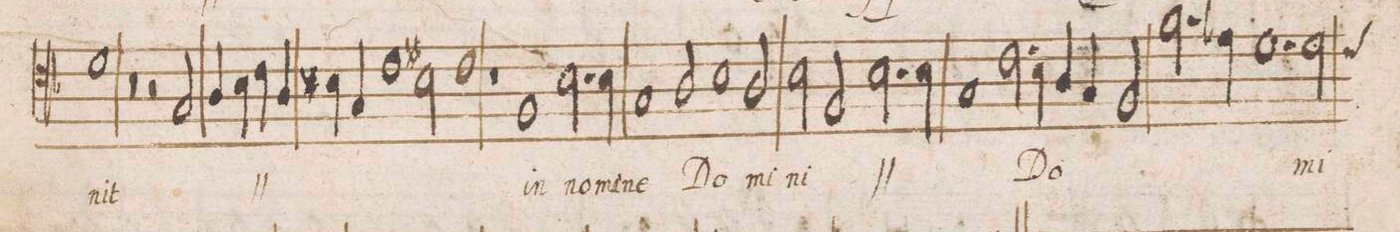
**kern	**text
*I"TENOR	*
*clefC4	*
*k[b-]	*
*met(C|)	*
*M2/1	*
=13-	=13-
1d	-nit
0r	.
=14-	=14-
2r	.
*	*ij
2G/	qui
=15-	=15-
4A/	Ve-
4B-\	.
4c\	.
4A/	.
4Bn\	.
4G/	.
1c\	.
=16-	=16-
2Bn\	.
1c	-nit
*	*Xij
=17-	=17-
1r	.
1F	in
=18-	=18-
2.B-y\	no-
4B-\	-mi-
1G	-ne
=19-	=19-
2A/	Do-
1B-	.
2A/	-mi-
=20-	=20-
2B-\	-ni
*	*ij
2F/	in
2.B-\	no-
4B-\	-mi-
=21-	=21-
1G	-ne
*	*Xij
2.c\	Do-
4B-\	.
=22-	=22-
4A/	.
4G/	.
2F/	.
2.f\	.
4e-X\	.
=23-	=23-
1.d	.
2d\	-mi-
*-	*-
